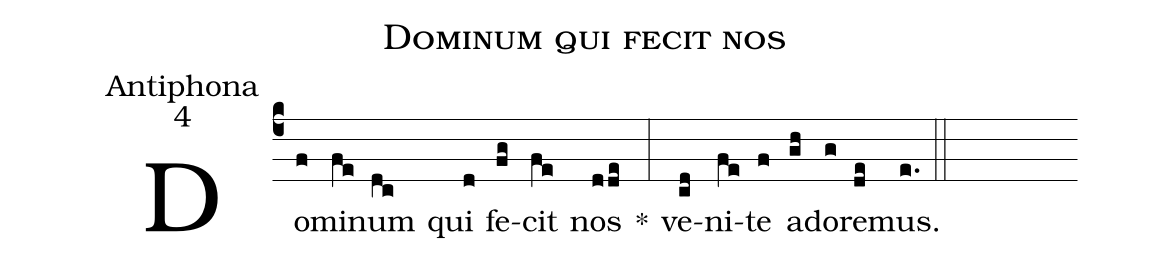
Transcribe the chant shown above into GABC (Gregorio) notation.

name:Dominum qui fecit nos;
office-part:Antiphona;
mode:4;
%%
(c4) Do(f)mi(fe)num(dc) qui(d) fe(fg)cit(fe) nos(d/de) *(:) ve(cd)ni(fe)te(f) a(gh)do(g)re(de)mus.(e.) (::)
